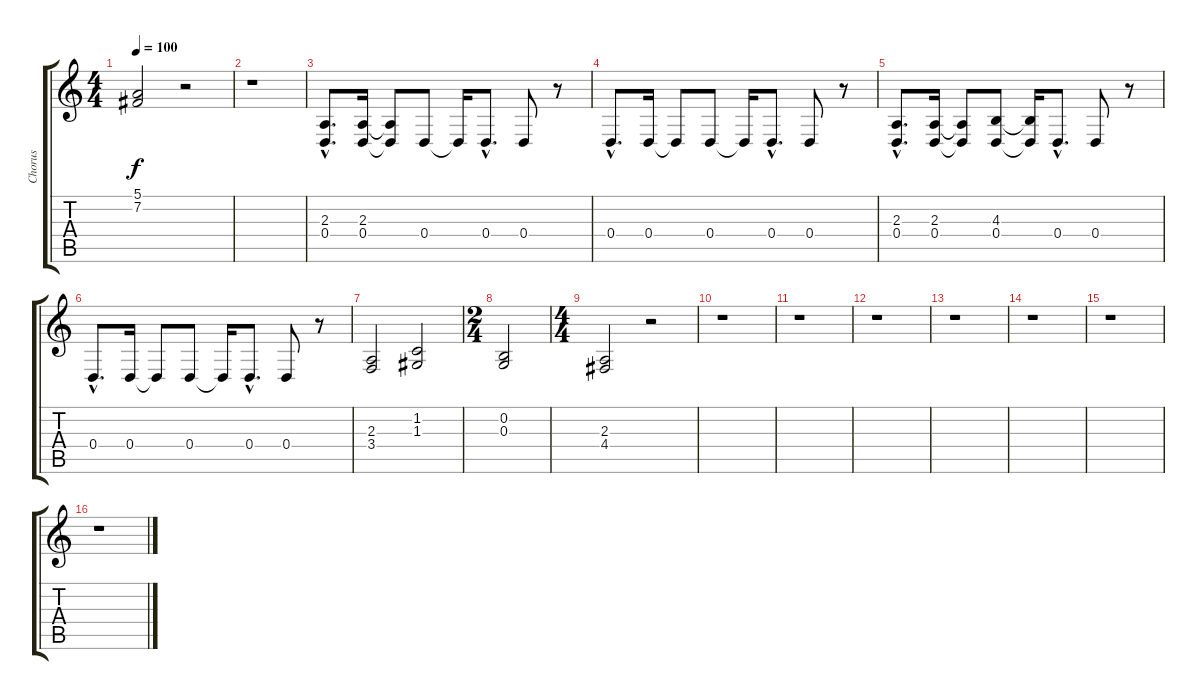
\track ("Chorus" "Chorus") {instrument choiraahs}
\staff {score tabs}
\tuning (E4 B3 G3 D3 A2 E2) {hide}
\ts (4 4)
\tempo 100
\clef g2
\ks c
(5.1 7.2).2{dy f} r.2 |
r.1 |
(2.3{hac} 0.4{hac}).8{d} (2.3 0.4).16 (2.3{t} 0.4{t}).8 0.4.8 0.4{t}.16 0.4{hac}.8{d} 0.4.8 r.8 |
0.4{hac}.8{d} 0.4.16 0.4{t}.8 0.4.8 0.4{t}.16 0.4{hac}.8{d} 0.4.8 r.8 |
(2.3{hac} 0.4{hac}).8{d} (2.3 0.4).16 (2.3{t} 0.4{t}).8 (4.3 0.4).8 (4.3{t} 0.4{t}).16 0.4{hac}.8{d} 0.4.8 r.8 |
0.4{hac}.8{d} 0.4.16 0.4{t}.8 0.4.8 0.4{t}.16 0.4{hac}.8{d} 0.4.8 r.8 |
(2.3 3.4).2 (1.2 1.3).2 |
\ts (2 4)
(0.2 0.3).2 |
\ts (4 4)
(2.3 4.4).2 r.2 |
r.1 |
r.1 |
r.1 |
r.1 |
r.1 |
r.1 |
r.1
